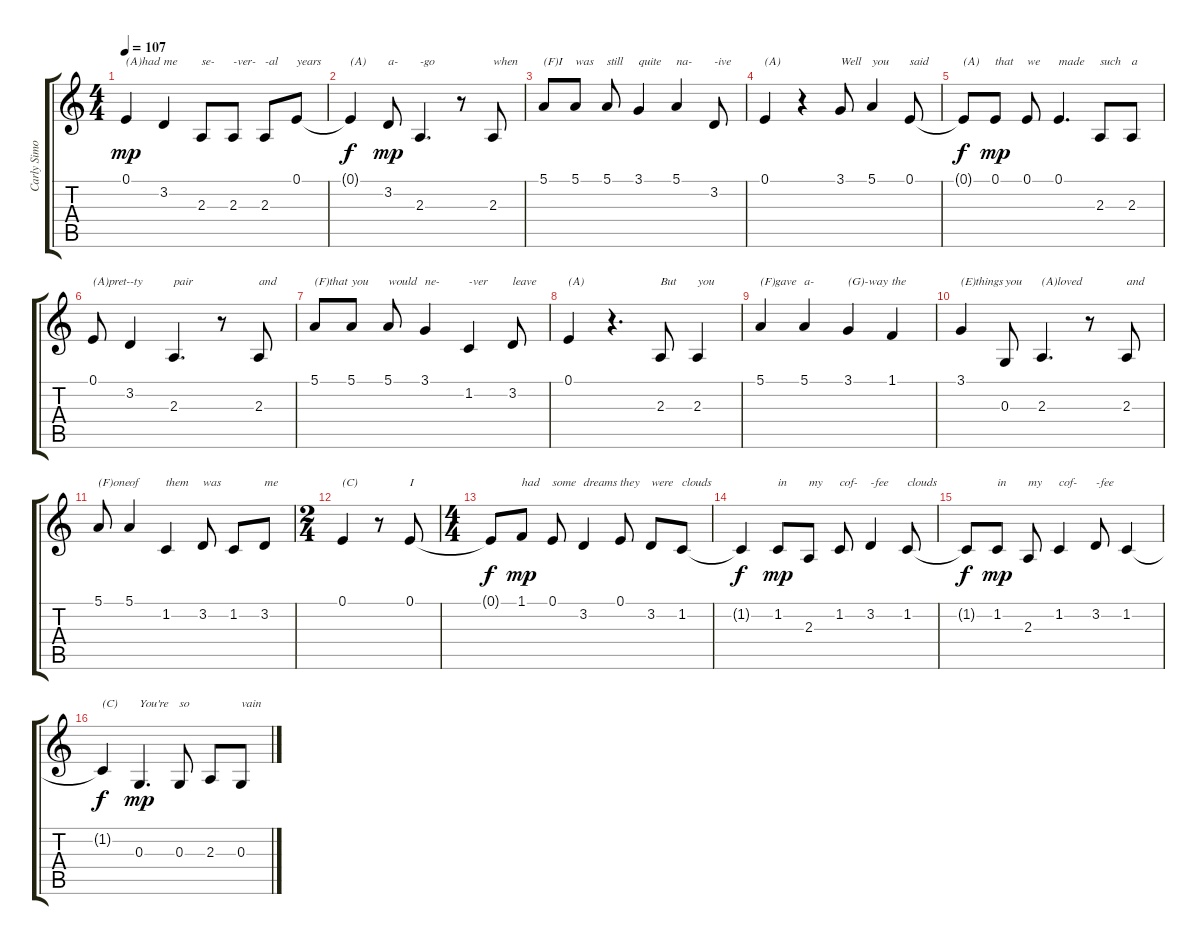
\track ("Carly Simon" "Carly Simo") {instrument clarinet}
\staff {score tabs}
\tuning (E4 B3 G3 D3 A2 E2) {hide}
\ts (4 4)
\tempo 107
\clef g2
\ks c
0.1.4{txt "(A)had" dy mp} 3.2.4{txt "me"} 2.3.8{txt "se-"} 2.3.8{txt "-ver-"} 2.3.8{txt "-al"} 0.1.8{txt "years"} |
0.1{t}.4{txt "(A)" dy f} 3.2.8{txt "a-" dy mp} 2.3.4{d txt "-go"} r.8 2.3.8{txt "when"} |
5.1.8{txt "(F)I"} 5.1.8{txt "was"} 5.1.8{txt "still"} 3.1.4{txt "quite"} 5.1.4{txt "na-"} 3.2.8{txt "-ive"} |
0.1.4{txt "(A)"} r.4 3.1.8{txt "Well"} 5.1.4{txt "you"} 0.1.8{txt "said"} |
0.1{t}.8{txt "(A)" dy f} 0.1.8{txt "that" dy mp} 0.1.8{txt "we"} 0.1.4{d txt "made"} 2.3.8{txt "such"} 2.3.8{txt "a"} |
0.1.8{txt "(A)pret-"} 3.2.4{txt "-ty"} 2.3.4{d txt "pair"} r.8 2.3.8{txt "and"} |
5.1.8{txt "(F)that"} 5.1.8{txt "you"} 5.1.8{txt "would"} 3.1.4{txt "ne-"} 1.2.4{txt "-ver"} 3.2.8{txt "leave"} |
0.1.4{txt "(A)"} r.4{d} 2.3.8{txt "But"} 2.3.4{txt "you"} |
5.1.4{txt "(F)gave"} 5.1.4{txt "a-"} 3.1.4{txt "(G)-way"} 1.1.4{txt "the"} |
3.1.4{txt "(E)things"} 0.3.8{txt "you"} 2.3.4{d txt "(A)loved"} r.8 2.3.8{txt "and"} |
5.1.8{txt "(F)one"} 5.1.4{txt "of"} 1.2.4{txt "them"} 3.2.8{txt "was"} 1.2.8 3.2.8{txt "me"} |
\ts (2 4)
0.1.4{txt "(C)"} r.8 0.1.8{txt "I"} |
\ts (4 4)
0.1{t}.8{dy f} 1.1.8{txt "had" dy mp} 0.1.8{txt "some"} 3.2.4{txt "dreams"} 0.1.8{txt "they"} 3.2.8{txt "were"} 1.2.8{txt "clouds"} |
1.2{t}.4{dy f} 1.2.8{txt "in" dy mp} 2.3.8{txt "my"} 1.2.8{txt "cof-"} 3.2.4{txt "-fee"} 1.2.8{txt "clouds"} |
1.2{t}.8{dy f} 1.2.8{txt "in" dy mp} 2.3.8{txt "my"} 1.2.4{txt "cof-"} 3.2.8{txt "-fee"} 1.2.4 |
1.2{t}.4{txt "(C)" dy f} 0.3.4{d txt "You're" dy mp} 0.3.8{txt "so"} 2.3.8 0.3.8{txt "vain"}
